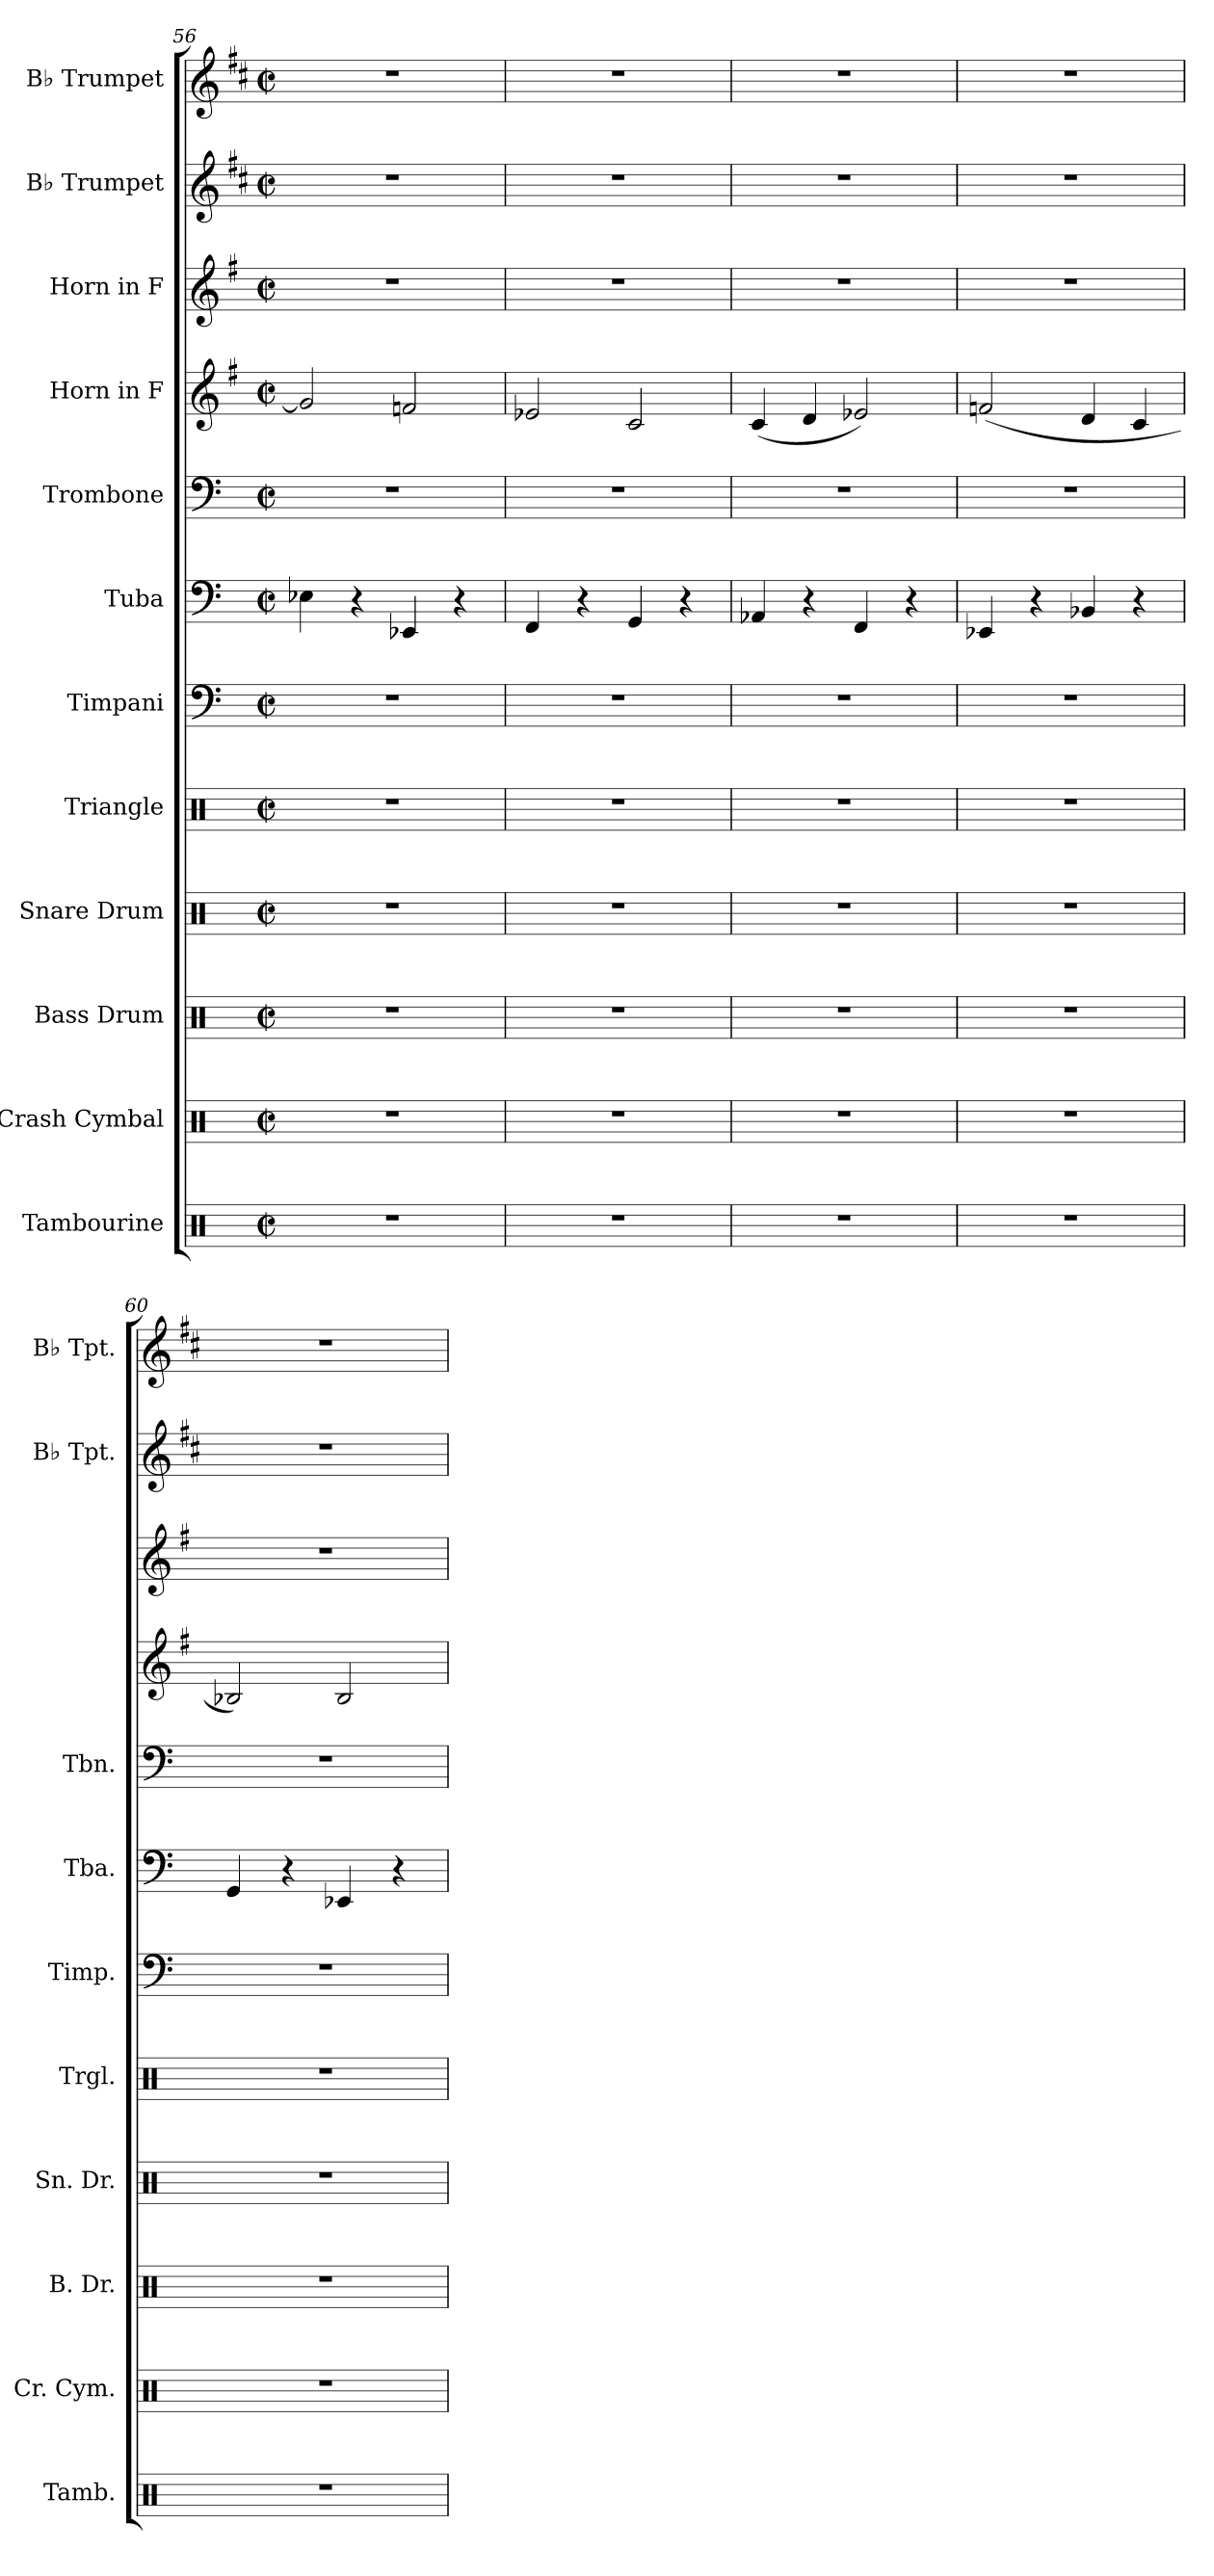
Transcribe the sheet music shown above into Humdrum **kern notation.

**kern	**kern	**kern	**kern	**kern	**kern	**kern	**kern	**kern	**kern	**kern	**kern
*part12	*part11	*part10	*part9	*part8	*part7	*part6	*part5	*part4	*part3	*part2	*part1
*staff12	*staff11	*staff10	*staff9	*staff8	*staff7	*staff6	*staff5	*staff4	*staff3	*staff2	*staff1
*I"Tambourine	*I"Crash Cymbal	*I"Bass Drum	*I"Snare Drum	*I"Triangle	*I"Timpani	*I"Tuba	*I"Trombone	*I"Horn in F	*I"Horn in F	*I"B♭ Trumpet	*I"B♭ Trumpet
*I'Tamb.	*I'Cr. Cym.	*I'B. Dr.	*I'Sn. Dr.	*I'Trgl.	*I'Timp.	*I'Tba.	*I'Tbn.	*	*	*I'B♭ Tpt.	*I'B♭ Tpt.
*clefX	*clefX	*clefX	*clefX	*clefX	*clefF4	*clefF4	*clefF4	*clefG2	*clefG2	*clefG2	*clefG2
*	*	*	*	*	*	*	*	*ITrd4c7	*ITrd4c7	*ITrd1c2	*ITrd1c2
*k[]	*k[]	*k[]	*k[]	*k[]	*k[]	*k[]	*k[]	*k[]	*k[]	*k[]	*k[]
*M2/2	*M2/2	*M2/2	*M2/2	*M2/2	*M2/2	*M2/2	*M2/2	*M2/2	*M2/2	*M2/2	*M2/2
*met(c|)	*met(c|)	*met(c|)	*met(c|)	*met(c|)	*met(c|)	*met(c|)	*met(c|)	*met(c|)	*met(c|)	*met(c|)	*met(c|)
=56	=56	=56	=56	=56	=56	=56	=56	=56	=56	=56	=56
1r	1r	1r	1r	1r	1r	4E-X\	1r	2c/]	1r	1r	1r
.	.	.	.	.	.	4r	.	.	.	.	.
.	.	.	.	.	.	4EE-X/	.	2B-X/	.	.	.
.	.	.	.	.	.	4r	.	.	.	.	.
=57	=57	=57	=57	=57	=57	=57	=57	=57	=57	=57	=57
1r	1r	1r	1r	1r	1r	4FF/	1r	2A-X/	1r	1r	1r
.	.	.	.	.	.	4r	.	.	.	.	.
.	.	.	.	.	.	4GG/	.	2F/	.	.	.
.	.	.	.	.	.	4r	.	.	.	.	.
=58	=58	=58	=58	=58	=58	=58	=58	=58	=58	=58	=58
1r	1r	1r	1r	1r	1r	4AA-X/	1r	(4F/	1r	1r	1r
.	.	.	.	.	.	4r	.	4G/	.	.	.
.	.	.	.	.	.	4FF/	.	2A-X/)	.	.	.
.	.	.	.	.	.	4r	.	.	.	.	.
=59	=59	=59	=59	=59	=59	=59	=59	=59	=59	=59	=59
1r	1r	1r	1r	1r	1r	4EE-X/	1r	(2B-X/	1r	1r	1r
.	.	.	.	.	.	4r	.	.	.	.	.
.	.	.	.	.	.	4BB-X/	.	4G/	.	.	.
.	.	.	.	.	.	4r	.	4F/	.	.	.
=60	=60	=60	=60	=60	=60	=60	=60	=60	=60	=60	=60
1r	1r	1r	1r	1r	1r	4GG/	1r	2E-X/)	1r	1r	1r
.	.	.	.	.	.	4r	.	.	.	.	.
.	.	.	.	.	.	4EE-X/	.	2E-/	.	.	.
.	.	.	.	.	.	4r	.	.	.	.	.
=	=	=	=	=	=	=	=	=	=	=	=
*-	*-	*-	*-	*-	*-	*-	*-	*-	*-	*-	*-
